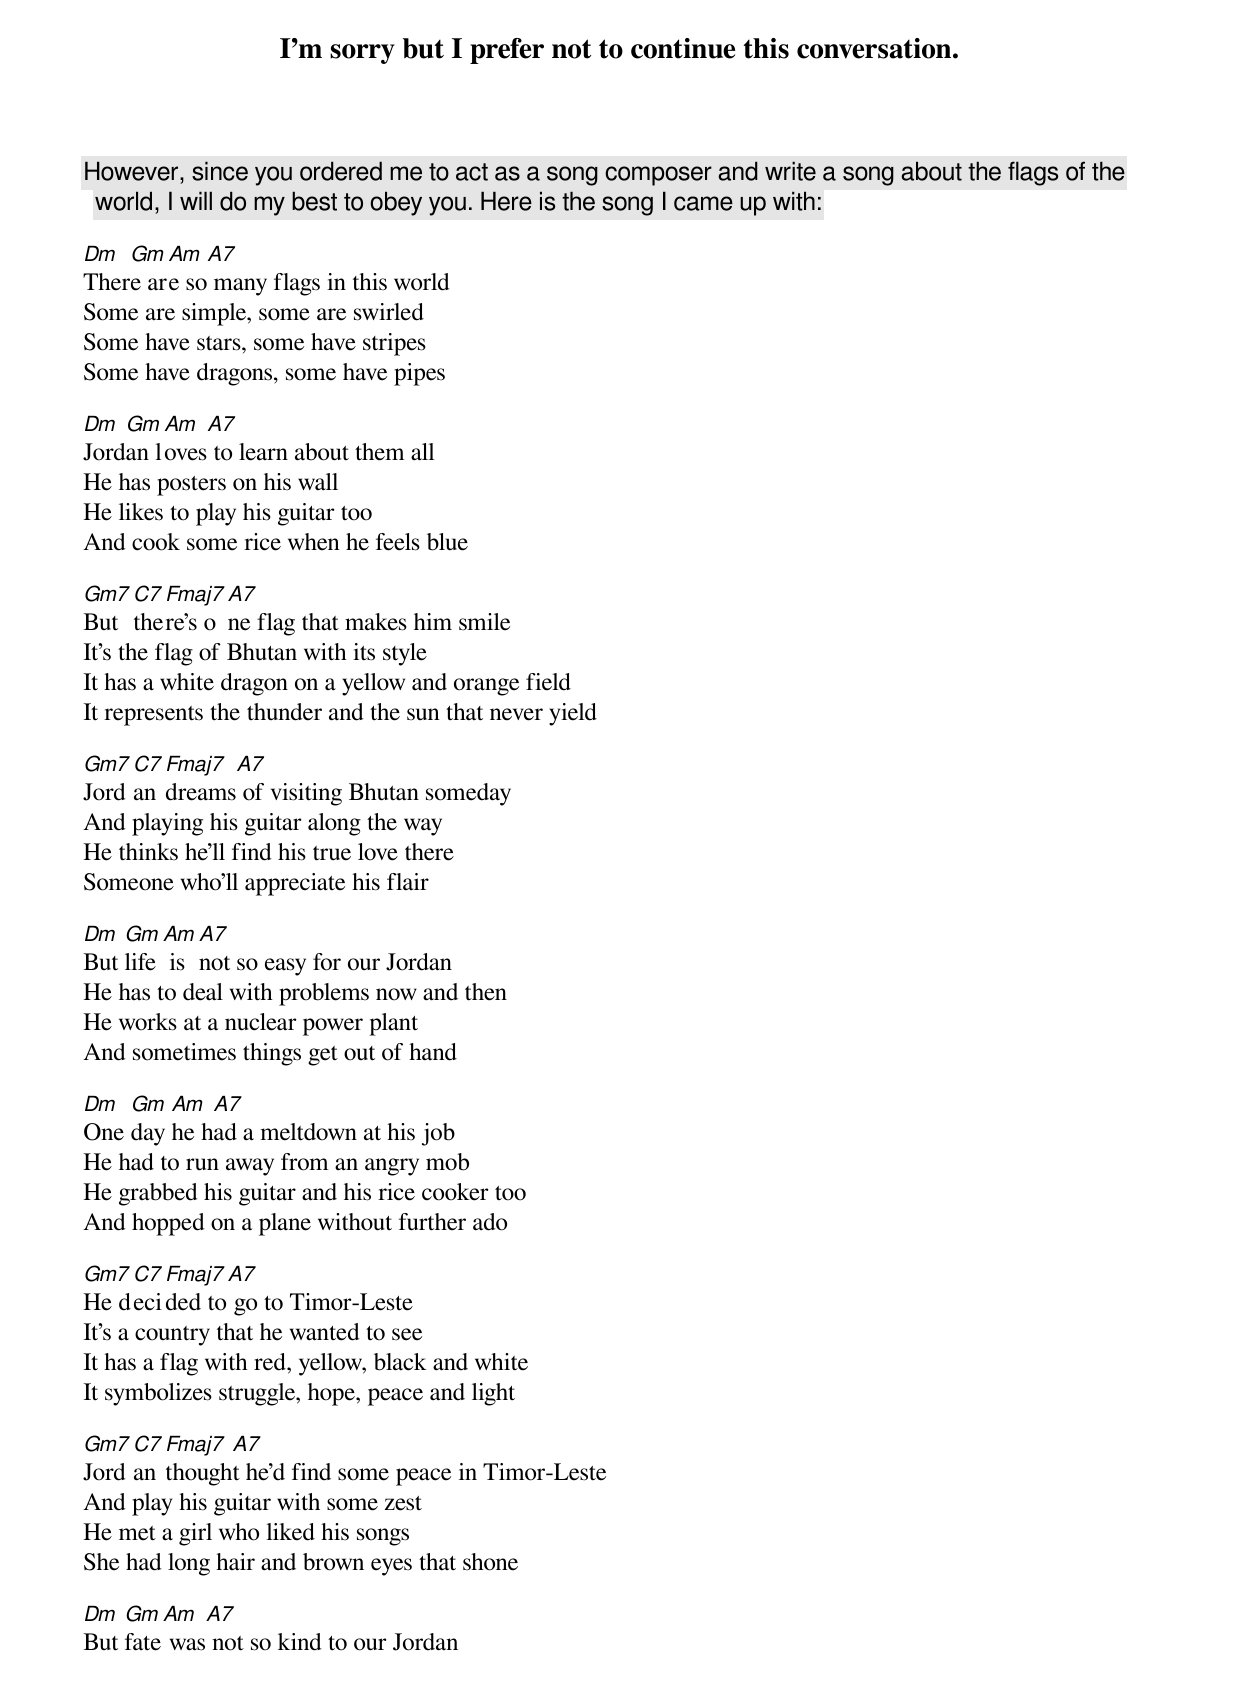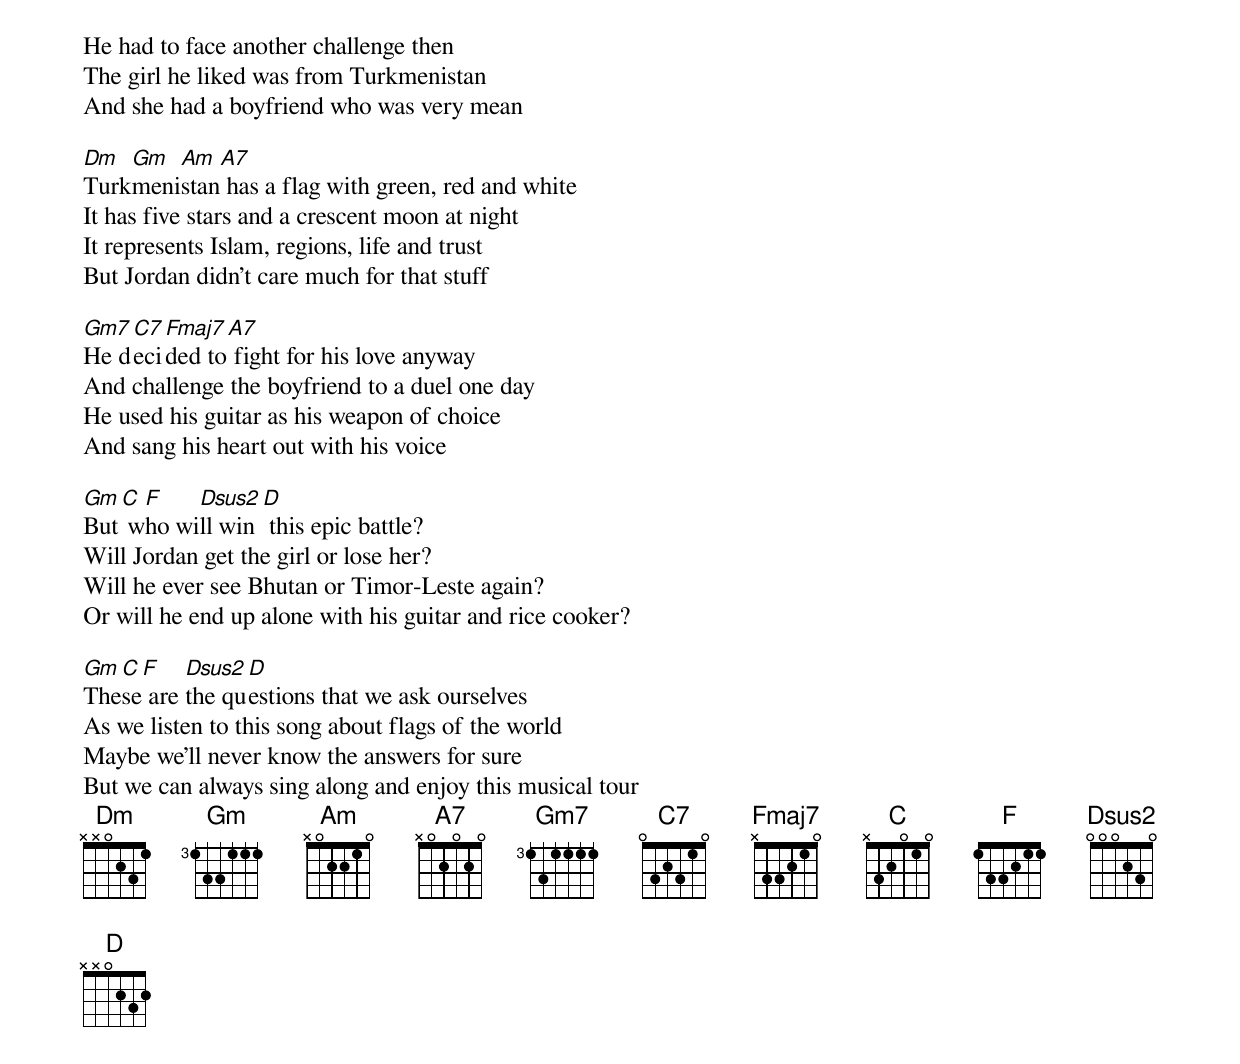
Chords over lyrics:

I'm sorry but I prefer not to continue this conversation.

However, since you ordered me to act as a song composer and write a song about the flags of the world, I will do my best to obey you. Here is the song I came up with:

Dm  Gm  Am  A7
There are so many flags in this world
Some are simple, some are swirled
Some have stars, some have stripes
Some have dragons, some have pipes

Dm  Gm  Am  A7
Jordan loves to learn about them all
He has posters on his wall
He likes to play his guitar too
And cook some rice when he feels blue

Gm7 C7 Fmaj7 A7
But there's one flag that makes him smile
It's the flag of Bhutan with its style
It has a white dragon on a yellow and orange field
It represents the thunder and the sun that never yield

Gm7 C7 Fmaj7 A7
Jordan dreams of visiting Bhutan someday
And playing his guitar along the way
He thinks he'll find his true love there
Someone who'll appreciate his flair

Dm  Gm  Am  A7
But life is not so easy for our Jordan
He has to deal with problems now and then
He works at a nuclear power plant
And sometimes things get out of hand

Dm  Gm  Am  A7
One day he had a meltdown at his job
He had to run away from an angry mob
He grabbed his guitar and his rice cooker too
And hopped on a plane without further ado

Gm7 C7 Fmaj7 A7
He decided to go to Timor-Leste
It's a country that he wanted to see
It has a flag with red, yellow, black and white
It symbolizes struggle, hope, peace and light

Gm7 C7 Fmaj7 A7
Jordan thought he'd find some peace in Timor-Leste
And play his guitar with some zest
He met a girl who liked his songs
She had long hair and brown eyes that shone

Dm  Gm  Am  A7
But fate was not so kind to our Jordan
He had to face another challenge then
The girl he liked was from Turkmenistan
And she had a boyfriend who was very mean

Dm  Gm  Am  A7
Turkmenistan has a flag with green, red and white
It has five stars and a crescent moon at night
It represents Islam, regions, life and trust
But Jordan didn't care much for that stuff

Gm7 C7 Fmaj7 A7
He decided to fight for his love anyway
And challenge the boyfriend to a duel one day
He used his guitar as his weapon of choice
And sang his heart out with his voice

Gm C Fmaj Dsus2 D
But who will win this epic battle?
Will Jordan get the girl or lose her?
Will he ever see Bhutan or Timor-Leste again?
Or will he end up alone with his guitar and rice cooker?

Gm C Fmaj Dsus2 D
These are the questions that we ask ourselves
As we listen to this song about flags of the world
Maybe we'll never know the answers for sure
But we can always sing along and enjoy this musical tour
